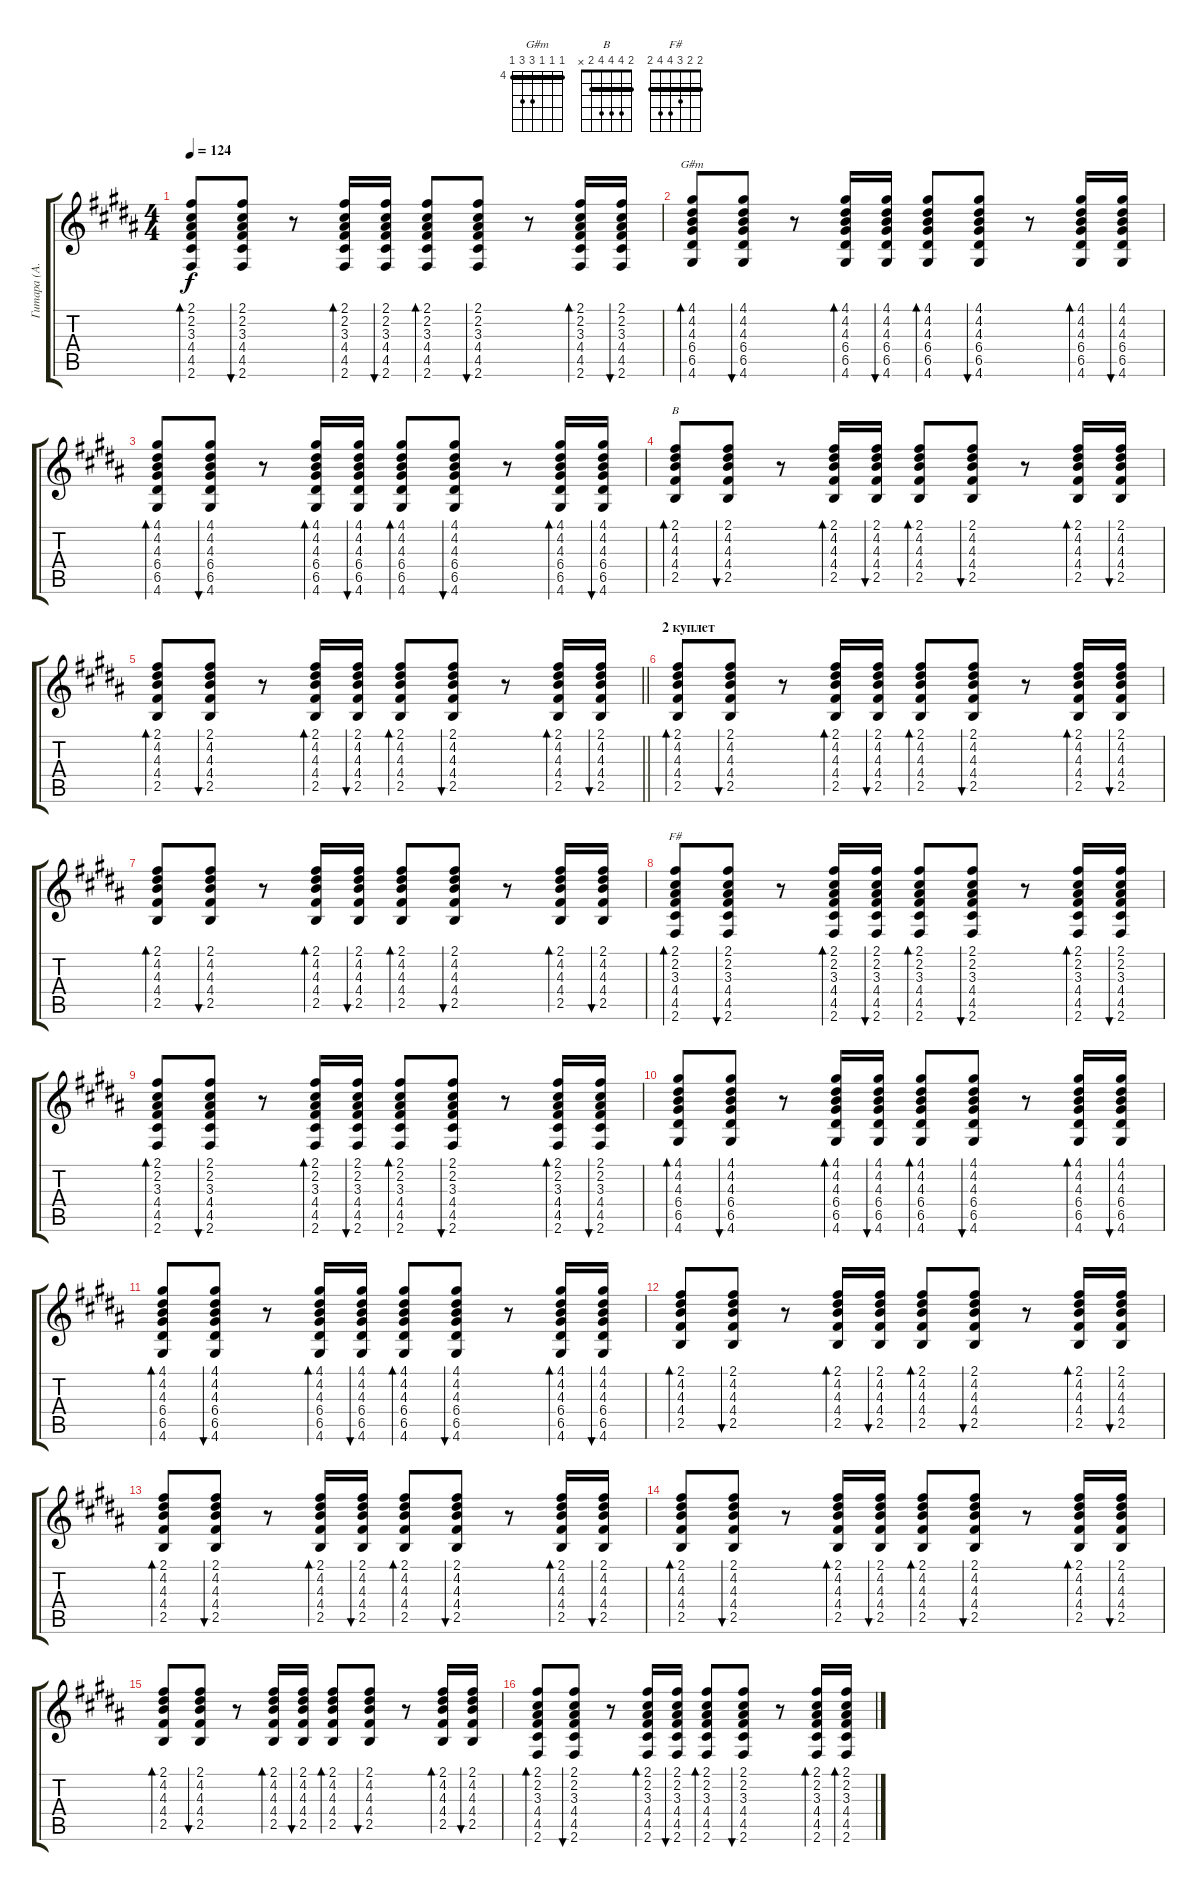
\track ("Гитара (А.Макаревич)" "Гитара (А.") {instrument electricguitarclean}
\staff {score tabs}
\tuning (E4 B3 G3 D3 A2 E2) {hide}
\chord ("G#m" 4 4 4 6 6 4) {firstfret 4 barre 4}
\chord ("B" 2 4 4 4 2 x) {barre 2}
\chord ("F#" 2 2 3 4 4 2) {barre 2}
\ts (4 4)
\tempo 124
\clef g2
\ks g#minor
(2.1 2.2 3.3 4.4 4.5 2.6).8{bd 60 dy f} (2.1 2.2 3.3 4.4 4.5 2.6).8{bu 60} r.8 (2.1 2.2 3.3 4.4 4.5 2.6).16{bd 60} (2.1 2.2 3.3 4.4 4.5 2.6).16{bu 60} (2.1 2.2 3.3 4.4 4.5 2.6).8{bd 60} (2.1 2.2 3.3 4.4 4.5 2.6).8{bu 60} r.8 (2.1 2.2 3.3 4.4 4.5 2.6).16{bd 60} (2.1 2.2 3.3 4.4 4.5 2.6).16{bu 60} |
(4.1 4.2 4.3 6.4 6.5 4.6).8{bd 60 ch "G#m"} (4.1 4.2 4.3 6.4 6.5 4.6).8{bu 60} r.8 (4.1 4.2 4.3 6.4 6.5 4.6).16{bd 60} (4.1 4.2 4.3 6.4 6.5 4.6).16{bu 60} (4.1 4.2 4.3 6.4 6.5 4.6).8{bd 60} (4.1 4.2 4.3 6.4 6.5 4.6).8{bu 60} r.8 (4.1 4.2 4.3 6.4 6.5 4.6).16{bd 60} (4.1 4.2 4.3 6.4 6.5 4.6).16{bu 60} |
(4.1 4.2 4.3 6.4 6.5 4.6).8{bd 60} (4.1 4.2 4.3 6.4 6.5 4.6).8{bu 60} r.8 (4.1 4.2 4.3 6.4 6.5 4.6).16{bd 60} (4.1 4.2 4.3 6.4 6.5 4.6).16{bu 60} (4.1 4.2 4.3 6.4 6.5 4.6).8{bd 60} (4.1 4.2 4.3 6.4 6.5 4.6).8{bu 60} r.8 (4.1 4.2 4.3 6.4 6.5 4.6).16{bd 60} (4.1 4.2 4.3 6.4 6.5 4.6).16{bu 60} |
(2.1 4.2 4.3 4.4 2.5).8{bd 60 ch "B"} (2.1 4.2 4.3 4.4 2.5).8{bu 60} r.8 (2.1 4.2 4.3 4.4 2.5).16{bd 60} (2.1 4.2 4.3 4.4 2.5).16{bu 60} (2.1 4.2 4.3 4.4 2.5).8{bd 60} (2.1 4.2 4.3 4.4 2.5).8{bu 60} r.8 (2.1 4.2 4.3 4.4 2.5).16{bd 60} (2.1 4.2 4.3 4.4 2.5).16{bu 60} |
\barLineRight lightlight
(2.1 4.2 4.3 4.4 2.5).8{bd 60} (2.1 4.2 4.3 4.4 2.5).8{bu 60} r.8 (2.1 4.2 4.3 4.4 2.5).16{bd 60} (2.1 4.2 4.3 4.4 2.5).16{bu 60} (2.1 4.2 4.3 4.4 2.5).8{bd 60} (2.1 4.2 4.3 4.4 2.5).8{bu 60} r.8 (2.1 4.2 4.3 4.4 2.5).16{bd 60} (2.1 4.2 4.3 4.4 2.5).16{bu 60} |
\section ("" "2 куплет")
(2.1 4.2 4.3 4.4 2.5).8{bd 60} (2.1 4.2 4.3 4.4 2.5).8{bu 60} r.8 (2.1 4.2 4.3 4.4 2.5).16{bd 60} (2.1 4.2 4.3 4.4 2.5).16{bu 60} (2.1 4.2 4.3 4.4 2.5).8{bd 60} (2.1 4.2 4.3 4.4 2.5).8{bu 60} r.8 (2.1 4.2 4.3 4.4 2.5).16{bd 60} (2.1 4.2 4.3 4.4 2.5).16{bu 60} |
(2.1 4.2 4.3 4.4 2.5).8{bd 60} (2.1 4.2 4.3 4.4 2.5).8{bu 60} r.8 (2.1 4.2 4.3 4.4 2.5).16{bd 60} (2.1 4.2 4.3 4.4 2.5).16{bu 60} (2.1 4.2 4.3 4.4 2.5).8{bd 60} (2.1 4.2 4.3 4.4 2.5).8{bu 60} r.8 (2.1 4.2 4.3 4.4 2.5).16{bd 60} (2.1 4.2 4.3 4.4 2.5).16{bu 60} |
(2.1 2.2 3.3 4.4 4.5 2.6).8{bd 60 ch "F#"} (2.1 2.2 3.3 4.4 4.5 2.6).8{bu 60} r.8 (2.1 2.2 3.3 4.4 4.5 2.6).16{bd 60} (2.1 2.2 3.3 4.4 4.5 2.6).16{bu 60} (2.1 2.2 3.3 4.4 4.5 2.6).8{bd 60} (2.1 2.2 3.3 4.4 4.5 2.6).8{bu 60} r.8 (2.1 2.2 3.3 4.4 4.5 2.6).16{bd 60} (2.1 2.2 3.3 4.4 4.5 2.6).16{bu 60} |
(2.1 2.2 3.3 4.4 4.5 2.6).8{bd 60} (2.1 2.2 3.3 4.4 4.5 2.6).8{bu 60} r.8 (2.1 2.2 3.3 4.4 4.5 2.6).16{bd 60} (2.1 2.2 3.3 4.4 4.5 2.6).16{bu 60} (2.1 2.2 3.3 4.4 4.5 2.6).8{bd 60} (2.1 2.2 3.3 4.4 4.5 2.6).8{bu 60} r.8 (2.1 2.2 3.3 4.4 4.5 2.6).16{bd 60} (2.1 2.2 3.3 4.4 4.5 2.6).16{bu 60} |
(4.1 4.2 4.3 6.4 6.5 4.6).8{bd 60} (4.1 4.2 4.3 6.4 6.5 4.6).8{bu 60} r.8 (4.1 4.2 4.3 6.4 6.5 4.6).16{bd 60} (4.1 4.2 4.3 6.4 6.5 4.6).16{bu 60} (4.1 4.2 4.3 6.4 6.5 4.6).8{bd 60} (4.1 4.2 4.3 6.4 6.5 4.6).8{bu 60} r.8 (4.1 4.2 4.3 6.4 6.5 4.6).16{bd 60} (4.1 4.2 4.3 6.4 6.5 4.6).16{bu 60} |
(4.1 4.2 4.3 6.4 6.5 4.6).8{bd 60} (4.1 4.2 4.3 6.4 6.5 4.6).8{bu 60} r.8 (4.1 4.2 4.3 6.4 6.5 4.6).16{bd 60} (4.1 4.2 4.3 6.4 6.5 4.6).16{bu 60} (4.1 4.2 4.3 6.4 6.5 4.6).8{bd 60} (4.1 4.2 4.3 6.4 6.5 4.6).8{bu 60} r.8 (4.1 4.2 4.3 6.4 6.5 4.6).16{bd 60} (4.1 4.2 4.3 6.4 6.5 4.6).16{bu 60} |
(2.1 4.2 4.3 4.4 2.5).8{bd 60} (2.1 4.2 4.3 4.4 2.5).8{bu 60} r.8 (2.1 4.2 4.3 4.4 2.5).16{bd 60} (2.1 4.2 4.3 4.4 2.5).16{bu 60} (2.1 4.2 4.3 4.4 2.5).8{bd 60} (2.1 4.2 4.3 4.4 2.5).8{bu 60} r.8 (2.1 4.2 4.3 4.4 2.5).16{bd 60} (2.1 4.2 4.3 4.4 2.5).16{bu 60} |
(2.1 4.2 4.3 4.4 2.5).8{bd 60} (2.1 4.2 4.3 4.4 2.5).8{bu 60} r.8 (2.1 4.2 4.3 4.4 2.5).16{bd 60} (2.1 4.2 4.3 4.4 2.5).16{bu 60} (2.1 4.2 4.3 4.4 2.5).8{bd 60} (2.1 4.2 4.3 4.4 2.5).8{bu 60} r.8 (2.1 4.2 4.3 4.4 2.5).16{bd 60} (2.1 4.2 4.3 4.4 2.5).16{bu 60} |
(2.1 4.2 4.3 4.4 2.5).8{bd 60} (2.1 4.2 4.3 4.4 2.5).8{bu 60} r.8 (2.1 4.2 4.3 4.4 2.5).16{bd 60} (2.1 4.2 4.3 4.4 2.5).16{bu 60} (2.1 4.2 4.3 4.4 2.5).8{bd 60} (2.1 4.2 4.3 4.4 2.5).8{bu 60} r.8 (2.1 4.2 4.3 4.4 2.5).16{bd 60} (2.1 4.2 4.3 4.4 2.5).16{bu 60} |
(2.1 4.2 4.3 4.4 2.5).8{bd 60} (2.1 4.2 4.3 4.4 2.5).8{bu 60} r.8 (2.1 4.2 4.3 4.4 2.5).16{bd 60} (2.1 4.2 4.3 4.4 2.5).16{bu 60} (2.1 4.2 4.3 4.4 2.5).8{bd 60} (2.1 4.2 4.3 4.4 2.5).8{bu 60} r.8 (2.1 4.2 4.3 4.4 2.5).16{bd 60} (2.1 4.2 4.3 4.4 2.5).16{bu 60} |
(2.1 2.2 3.3 4.4 4.5 2.6).8{bd 60} (2.1 2.2 3.3 4.4 4.5 2.6).8{bu 60} r.8 (2.1 2.2 3.3 4.4 4.5 2.6).16{bd 60} (2.1 2.2 3.3 4.4 4.5 2.6).16{bu 60} (2.1 2.2 3.3 4.4 4.5 2.6).8{bd 60} (2.1 2.2 3.3 4.4 4.5 2.6).8{bu 60} r.8 (2.1 2.2 3.3 4.4 4.5 2.6).16{bd 60} (2.1 2.2 3.3 4.4 4.5 2.6).16{bd 60}
